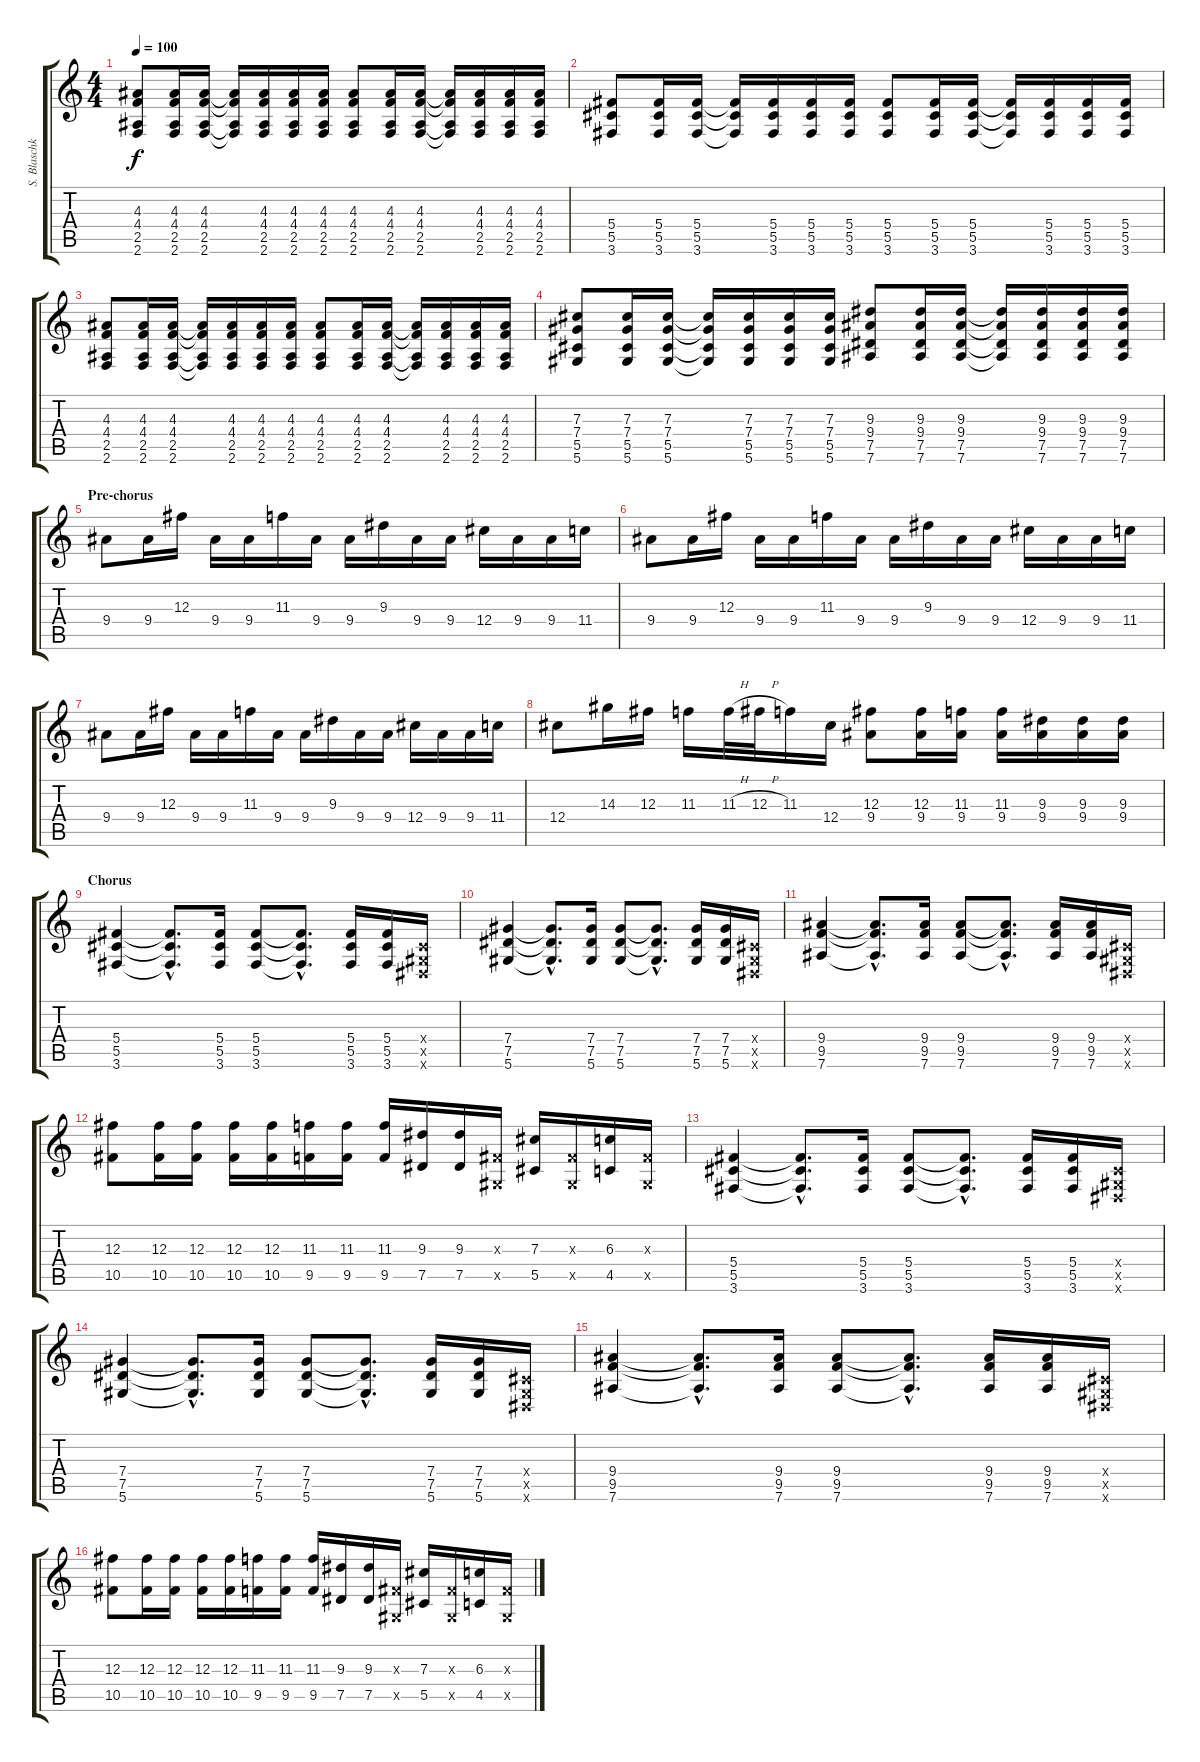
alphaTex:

\track ("S. Blaschke" "S. Blaschk") {instrument distortionguitar}
\staff {score tabs}
\tuning (Eb4 Bb3 Gb3 Db3 Ab2 Eb2) {hide}
\ts (4 4)
\tempo 100
\clef g2
\ks c
(4.3 4.4 2.5 2.6).8{dy f} (4.3 4.4 2.5 2.6).16 (4.3 4.4 2.5 2.6).16 (4.3{t} 4.4{t} 2.5{t} 2.6{t}).16 (4.3 4.4 2.5 2.6).16 (4.3 4.4 2.5 2.6).16 (4.3 4.4 2.5 2.6).16 (4.3 4.4 2.5 2.6).8 (4.3 4.4 2.5 2.6).16 (4.3 4.4 2.5 2.6).16 (4.3{t} 4.4{t} 2.5{t} 2.6{t}).16 (4.3 4.4 2.5 2.6).16 (4.3 4.4 2.5 2.6).16 (4.3 4.4 2.5 2.6).16 |
(5.4 5.5 3.6).8 (5.4 5.5 3.6).16 (5.4 5.5 3.6).16 (5.4{t} 5.5{t} 3.6{t}).16 (5.4 5.5 3.6).16 (5.4 5.5 3.6).16 (5.4 5.5 3.6).16 (5.4 5.5 3.6).8 (5.4 5.5 3.6).16 (5.4 5.5 3.6).16 (5.4{t} 5.5{t} 3.6{t}).16 (5.4 5.5 3.6).16 (5.4 5.5 3.6).16 (5.4 5.5 3.6).16 |
(4.3 4.4 2.5 2.6).8 (4.3 4.4 2.5 2.6).16 (4.3 4.4 2.5 2.6).16 (4.3{t} 4.4{t} 2.5{t} 2.6{t}).16 (4.3 4.4 2.5 2.6).16 (4.3 4.4 2.5 2.6).16 (4.3 4.4 2.5 2.6).16 (4.3 4.4 2.5 2.6).8 (4.3 4.4 2.5 2.6).16 (4.3 4.4 2.5 2.6).16 (4.3{t} 4.4{t} 2.5{t} 2.6{t}).16 (4.3 4.4 2.5 2.6).16 (4.3 4.4 2.5 2.6).16 (4.3 4.4 2.5 2.6).16 |
(7.3 7.4 5.5 5.6).8 (7.3 7.4 5.5 5.6).16 (7.3 7.4 5.5 5.6).16 (7.3{t} 7.4{t} 5.5{t} 5.6{t}).16 (7.3 7.4 5.5 5.6).16 (7.3 7.4 5.5 5.6).16 (7.3 7.4 5.5 5.6).16 (9.3 9.4 7.5 7.6).8 (9.3 9.4 7.5 7.6).16 (9.3 9.4 7.5 7.6).16 (9.3{t} 9.4{t} 7.5{t} 7.6{t}).16 (9.3 9.4 7.5 7.6).16 (9.3 9.4 7.5 7.6).16 (9.3 9.4 7.5 7.6).16 |
\section ("" "Pre-chorus")
9.4.8 9.4.16 12.3.16 9.4.16 9.4.16 11.3.16 9.4.16 9.4.16 9.3.16 9.4.16 9.4.16 12.4.16 9.4.16 9.4.16 11.4.16 |
9.4.8 9.4.16 12.3.16 9.4.16 9.4.16 11.3.16 9.4.16 9.4.16 9.3.16 9.4.16 9.4.16 12.4.16 9.4.16 9.4.16 11.4.16 |
9.4.8 9.4.16 12.3.16 9.4.16 9.4.16 11.3.16 9.4.16 9.4.16 9.3.16 9.4.16 9.4.16 12.4.16 9.4.16 9.4.16 11.4.16 |
12.4.8 14.3.16 12.3.16 11.3.16 11.3{h}.32 12.3{h}.32 11.3.16 12.4.16 (12.3 9.4).8 (12.3 9.4).16 (11.3 9.4).16 (11.3 9.4).16 (9.3 9.4).16 (9.3 9.4).16 (9.3 9.4).16 |
\section ("" "Chorus")
(5.4 5.5 3.6).4 (5.4{hac t} 5.5{hac t} 3.6{hac t}).8{d} (5.4 5.5 3.6).16 (5.4 5.5 3.6).8 (5.4{hac t} 5.5{hac t} 3.6{hac t}).8{d} (5.4 5.5 3.6).16 (5.4 5.5 3.6).16 (0.4{x} 0.5{x} 0.6{x}).16 |
(7.4 7.5 5.6).4 (7.4{hac t} 7.5{hac t} 5.6{hac t}).8{d} (7.4 7.5 5.6).16 (7.4 7.5 5.6).8 (7.4{hac t} 7.5{hac t} 5.6{hac t}).8{d} (7.4 7.5 5.6).16 (7.4 7.5 5.6).16 (0.4{x} 0.5{x} 0.6{x}).16 |
(9.4 9.5 7.6).4 (9.4{hac t} 9.5{hac t} 7.6{hac t}).8{d} (9.4 9.5 7.6).16 (9.4 9.5 7.6).8 (9.4{hac t} 9.5{hac t} 7.6{hac t}).8{d} (9.4 9.5 7.6).16 (9.4 9.5 7.6).16 (0.4{x} 0.5{x} 0.6{x}).16 |
(12.3 10.5).8 (12.3 10.5).16 (12.3 10.5).16 (12.3 10.5).16 (12.3 10.5).16 (11.3 9.5).16 (11.3 9.5).16 (11.3 9.5).16 (9.3 7.5).16 (9.3 7.5).16 (0.3{x} 0.5{x}).16 (7.3 5.5).16 (0.3{x} 0.5{x}).16 (6.3 4.5).16 (0.3{x} 0.5{x}).16 |
(5.4 5.5 3.6).4 (5.4{hac t} 5.5{hac t} 3.6{hac t}).8{d} (5.4 5.5 3.6).16 (5.4 5.5 3.6).8 (5.4{hac t} 5.5{hac t} 3.6{hac t}).8{d} (5.4 5.5 3.6).16 (5.4 5.5 3.6).16 (0.4{x} 0.5{x} 0.6{x}).16 |
(7.4 7.5 5.6).4 (7.4{hac t} 7.5{hac t} 5.6{hac t}).8{d} (7.4 7.5 5.6).16 (7.4 7.5 5.6).8 (7.4{hac t} 7.5{hac t} 5.6{hac t}).8{d} (7.4 7.5 5.6).16 (7.4 7.5 5.6).16 (0.4{x} 0.5{x} 0.6{x}).16 |
(9.4 9.5 7.6).4 (9.4{hac t} 9.5{hac t} 7.6{hac t}).8{d} (9.4 9.5 7.6).16 (9.4 9.5 7.6).8 (9.4{hac t} 9.5{hac t} 7.6{hac t}).8{d} (9.4 9.5 7.6).16 (9.4 9.5 7.6).16 (0.4{x} 0.5{x} 0.6{x}).16 |
(12.3 10.5).8 (12.3 10.5).16 (12.3 10.5).16 (12.3 10.5).16 (12.3 10.5).16 (11.3 9.5).16 (11.3 9.5).16 (11.3 9.5).16 (9.3 7.5).16 (9.3 7.5).16 (0.3{x} 0.5{x}).16 (7.3 5.5).16 (0.3{x} 0.5{x}).16 (6.3 4.5).16 (0.3{x} 0.5{x}).16
